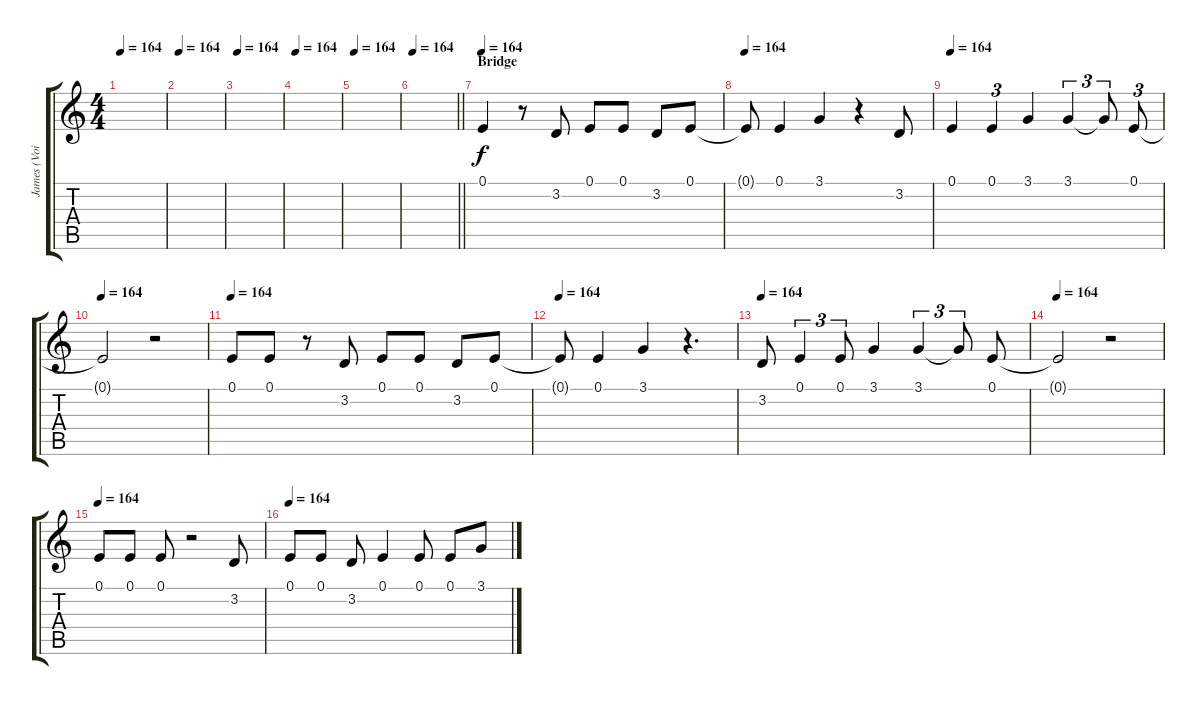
\track ("James (Voice)" "James (Voi") {instrument lead6voice}
\staff {score tabs}
\tuning (E4 B3 G3 D3 A2 E2) {hide}
\ts (4 4)
\tempo 164
\clef g2
\ks c
|
\tempo 164
|
\tempo 164
|
\tempo 164
|
\tempo 164
|
\tempo 164
\barLineRight lightlight
|
\section ("" "Bridge")
\tempo 164
0.1.4 r.8 3.2.8 0.1.8 0.1.8 3.2.8 0.1.8 |
\tempo 164
0.1{t}.8 0.1.4 3.1.4 r.4 3.2.8 |
\tempo 164
0.1.4 0.1.4{tu (3 2)} 3.1.4 3.1.4{tu (3 2)} 3.1{t}.8{tu (3 2)} 0.1.8{tu (3 2)} |
\tempo 164
0.1{t}.2 r.2 |
\tempo 164
0.1.8 0.1.8 r.8 3.2.8 0.1.8 0.1.8 3.2.8 0.1.8 |
\tempo 164
0.1{t}.8 0.1.4 3.1.4 r.4{d} |
\tempo 164
3.2.8 0.1.4{tu (3 2)} 0.1.8{tu (3 2)} 3.1.4 3.1.4{tu (3 2)} 3.1{t}.8{tu (3 2)} 0.1.8 |
\tempo 164
0.1{t}.2 r.2 |
\tempo 164
0.1.8 0.1.8 0.1.8 r.2 3.2.8 |
\tempo 164
0.1.8 0.1.8 3.2.8 0.1.4 0.1.8 0.1.8 3.1.8
